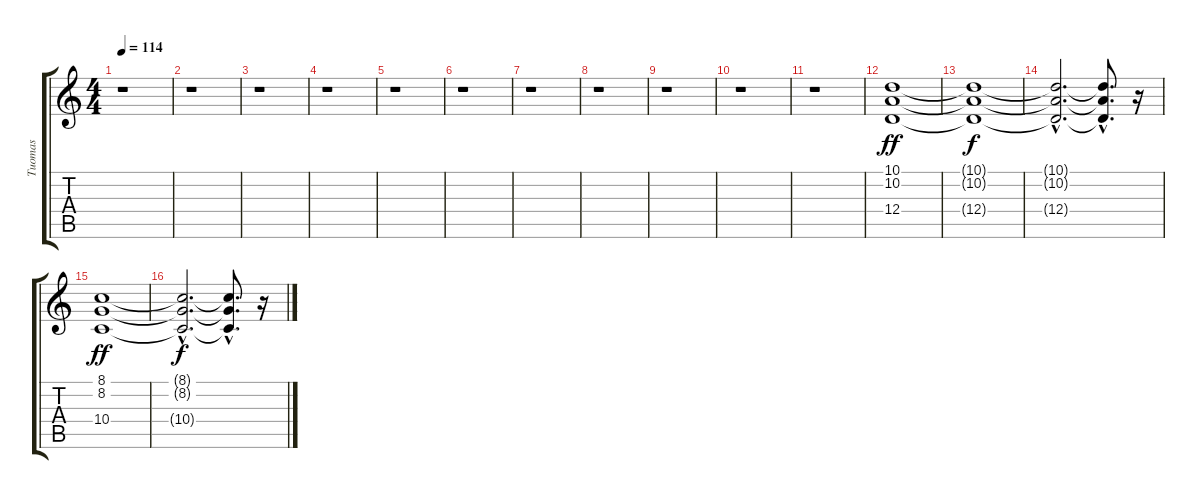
\track ("Tuomas" "Tuomas") {instrument pad4choir}
\staff {score tabs}
\tuning (E4 B3 G3 D3 A2 E2) {hide}
\ts (4 4)
\tempo 114
\clef g2
\ks c
r.1{dy f} |
r.1 |
r.1 |
r.1 |
r.1 |
r.1 |
r.1 |
r.1 |
r.1 |
r.1 |
r.1 |
(10.1 10.2 12.4).1{dy ff volume 2} |
(10.1{t} 10.2{t} 12.4{t}).1{dy f} |
(10.1{hac t} 10.2{hac t} 12.4{hac t}).2{d} (10.1{hac t} 10.2{hac t} 12.4{hac t}).8{d} r.16 |
(8.1 8.2 10.4).1{dy ff volume 15} |
(8.1{hac t} 8.2{hac t} 10.4{hac t}).2{d dy f} (8.1{hac t} 8.2{hac t} 10.4{hac t}).8{d} r.16
